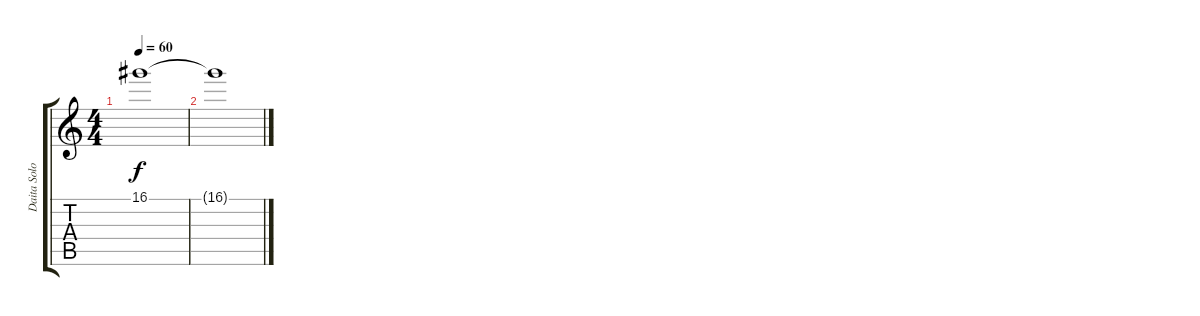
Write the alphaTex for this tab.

\track ("Daita Solo" "Daita Solo") {instrument distortionguitar}
\staff {score tabs}
\tuning (E4 B3 G3 D3 A2 E2) {hide}
\ts (4 4)
\tempo 60
\clef g2
\ks c
16.1{t}.1{dy f} |
16.1{t}.1
